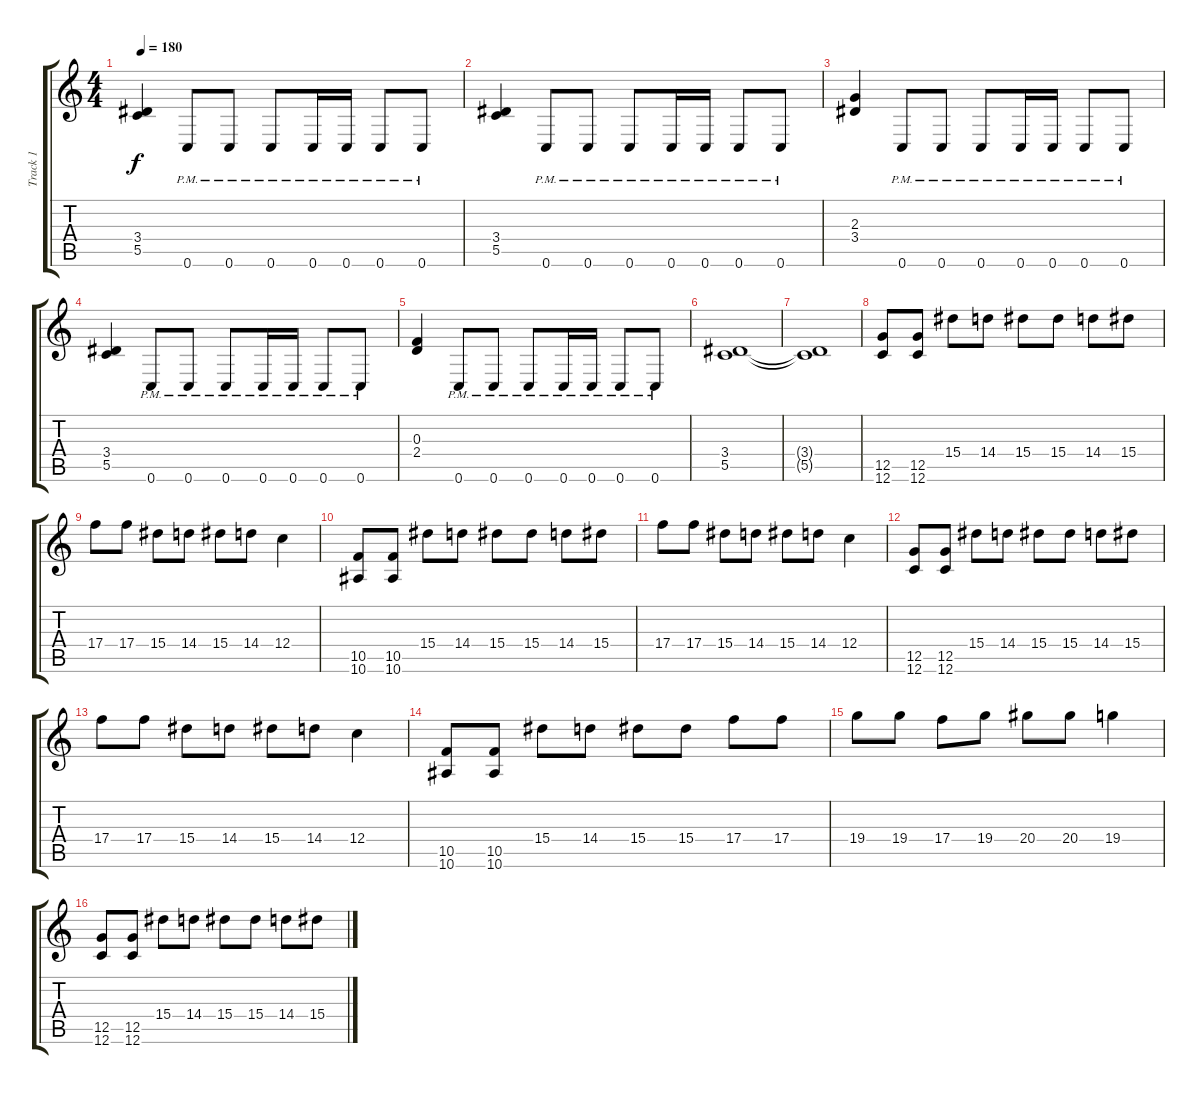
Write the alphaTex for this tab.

\track ("Track 1" "Track 1") {instrument overdrivenguitar}
\staff {score tabs}
\tuning (D4 A3 F3 C3 G2 C2) {hide}
\ts (4 4)
\tempo 180
\clef g2
\ks c
(3.4 5.5).4{dy f} 0.6{pm}.8 0.6{pm}.8 0.6{pm}.8 0.6{pm}.16 0.6{pm}.16 0.6{pm}.8 0.6{pm}.8 |
(3.4 5.5).4 0.6{pm}.8 0.6{pm}.8 0.6{pm}.8 0.6{pm}.16 0.6{pm}.16 0.6{pm}.8 0.6{pm}.8 |
(2.3 3.4).4 0.6{pm}.8 0.6{pm}.8 0.6{pm}.8 0.6{pm}.16 0.6{pm}.16 0.6{pm}.8 0.6{pm}.8 |
(3.4 5.5).4 0.6{pm}.8 0.6{pm}.8 0.6{pm}.8 0.6{pm}.16 0.6{pm}.16 0.6{pm}.8 0.6{pm}.8 |
(0.3 2.4).4 0.6{pm}.8 0.6{pm}.8 0.6{pm}.8 0.6{pm}.16 0.6{pm}.16 0.6{pm}.8 0.6{pm}.8 |
(3.4 5.5).1 |
(3.4{t} 5.5{t}).1 |
(12.5 12.6).8 (12.5 12.6).8 15.4.8 14.4.8 15.4.8 15.4.8 14.4.8 15.4.8 |
17.4.8 17.4.8 15.4.8 14.4.8 15.4.8 14.4.8 12.4.4 |
(10.5 10.6).8 (10.5 10.6).8 15.4.8 14.4.8 15.4.8 15.4.8 14.4.8 15.4.8 |
17.4.8 17.4.8 15.4.8 14.4.8 15.4.8 14.4.8 12.4.4 |
(12.5 12.6).8 (12.5 12.6).8 15.4.8 14.4.8 15.4.8 15.4.8 14.4.8 15.4.8 |
17.4.8 17.4.8 15.4.8 14.4.8 15.4.8 14.4.8 12.4.4 |
(10.5 10.6).8 (10.5 10.6).8 15.4.8 14.4.8 15.4.8 15.4.8 17.4.8 17.4.8 |
19.4.8 19.4.8 17.4.8 19.4.8 20.4.8 20.4.8 19.4.4 |
(12.5 12.6).8 (12.5 12.6).8 15.4.8 14.4.8 15.4.8 15.4.8 14.4.8 15.4.8
